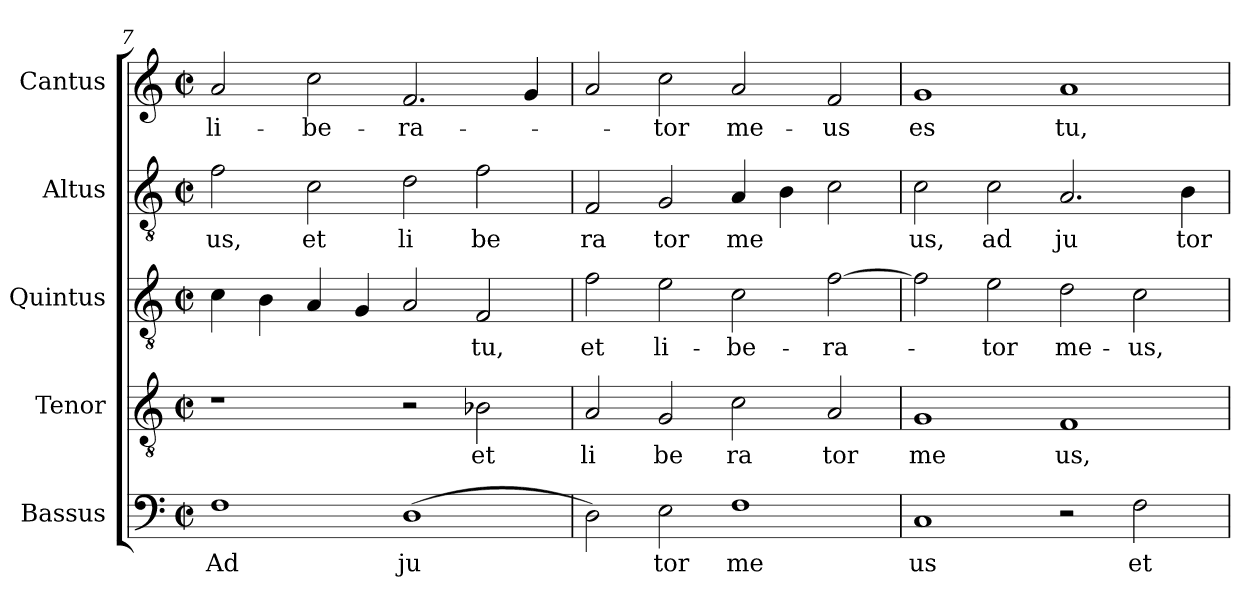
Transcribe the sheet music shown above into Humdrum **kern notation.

**kern	**text	**kern	**text	**kern	**text	**kern	**text	**kern	**text
*part5	*part5	*part4	*part4	*part3	*part3	*part2	*part2	*part1	*part1
*staff5	*staff5	*staff4	*staff4	*staff3	*staff3	*staff2	*staff2	*staff1	*staff1
*I"Bassus	*	*I"Tenor	*	*I"Quintus	*	*I"Altus	*	*I"Cantus	*
!!LO:LB:g=z
*clefF4	*	*clefGv2	*	*clefGv2	*	*clefGv2	*	*clefG2	*
*M2/2	*	*M2/2	*	*M2/2	*	*M2/2	*	*M2/2	*
*met(c|)	*	*met(c|)	*	*met(c|)	*	*met(c|)	*	*met(c|)	*
=7	=7	=7	=7	=7	=7	=7	=7	=7	=7
!	!LO:LY:b:cj	!	!	!	!	!	!LO:LY:b:cj	!	!LO:LY:b:cj
1F	Ad	1r	.	4c\	.	2f\	us,	2a/	li-
.	.	.	.	4B\	.	.	.	.	.
!	!	!	!	!	!	!	!LO:LY:b:cj	!	!LO:LY:b:cj
.	.	.	.	4A/	.	2c\	et	2cc\	-be-
.	.	.	.	4G/	.	.	.	.	.
!	!LO:LY:b:cj	!	!	!	!	!	!LO:LY:b:cj	!	!LO:LY:b:cj
(>1D	ju	2r	.	2A/	.	2d\	li	2.f/	-ra-
!	!	!	!LO:LY:b:cj	!	!LO:LY:b:cj	!	!LO:LY:b:cj	!	!
.	.	2B-X\	et	2F/	tu,	2f\	be	.	.
.	.	.	.	.	.	.	.	4g/	.
=8	=8	=8	=8	=8	=8	=8	=8	=8	=8
!	!	!	!LO:LY:b:cj	!	!LO:LY:b:cj	!	!LO:LY:b:cj	!	!
2D\)	.	2A/	li	2f\	et	2F/	ra	2a/	.
!	!LO:LY:b:cj	!	!LO:LY:b:cj	!	!LO:LY:b:cj	!	!LO:LY:b:cj	!	!LO:LY:b:cj
2E\	tor	2G/	be	2e\	li-	2G/	tor	2cc\	-tor
!	!LO:LY:b:cj	!	!LO:LY:b:cj	!	!LO:LY:b:cj	!	!LO:LY:b	!	!LO:LY:b:cj
1F	me	2c\	ra	2c\	-be-	4A/	me	2a/	me-
.	.	.	.	.	.	4B\	.	.	.
!	!	!	!LO:LY:b:cj	!	!LO:LY:b:cj	!	!	!	!LO:LY:b:cj
.	.	2A/	tor	[>2f\	-ra-	2c\	.	2f/	-us
=9	=9	=9	=9	=9	=9	=9	=9	=9	=9
!	!LO:LY:b:cj	!	!LO:LY:b:cj	!	!	!	!LO:LY:b:cj	!	!LO:LY:b:cj
1C	us	1G	me	2f\]	.	2c\	us,	1g	es
!	!	!	!	!	!LO:LY:b:cj	!	!LO:LY:b:cj	!	!
.	.	.	.	2e\	-tor	2c\	ad	.	.
!	!	!	!LO:LY:b:cj	!	!LO:LY:b:cj	!	!LO:LY:b:cj	!	!LO:LY:b:cj
2r	.	1F	us,	2d\	me-	2.A/	ju	1a	tu,
!	!LO:LY:b:cj	!	!	!	!LO:LY:b:cj	!	!	!	!
2F\	et	.	.	2c\	-us,	.	.	.	.
!	!	!	!	!	!	!	!LO:LY:b:cj	!	!
.	.	.	.	.	.	4B\	tor	.	.
=	=	=	=	=	=	=	=	=	=
*-	*-	*-	*-	*-	*-	*-	*-	*-	*-
